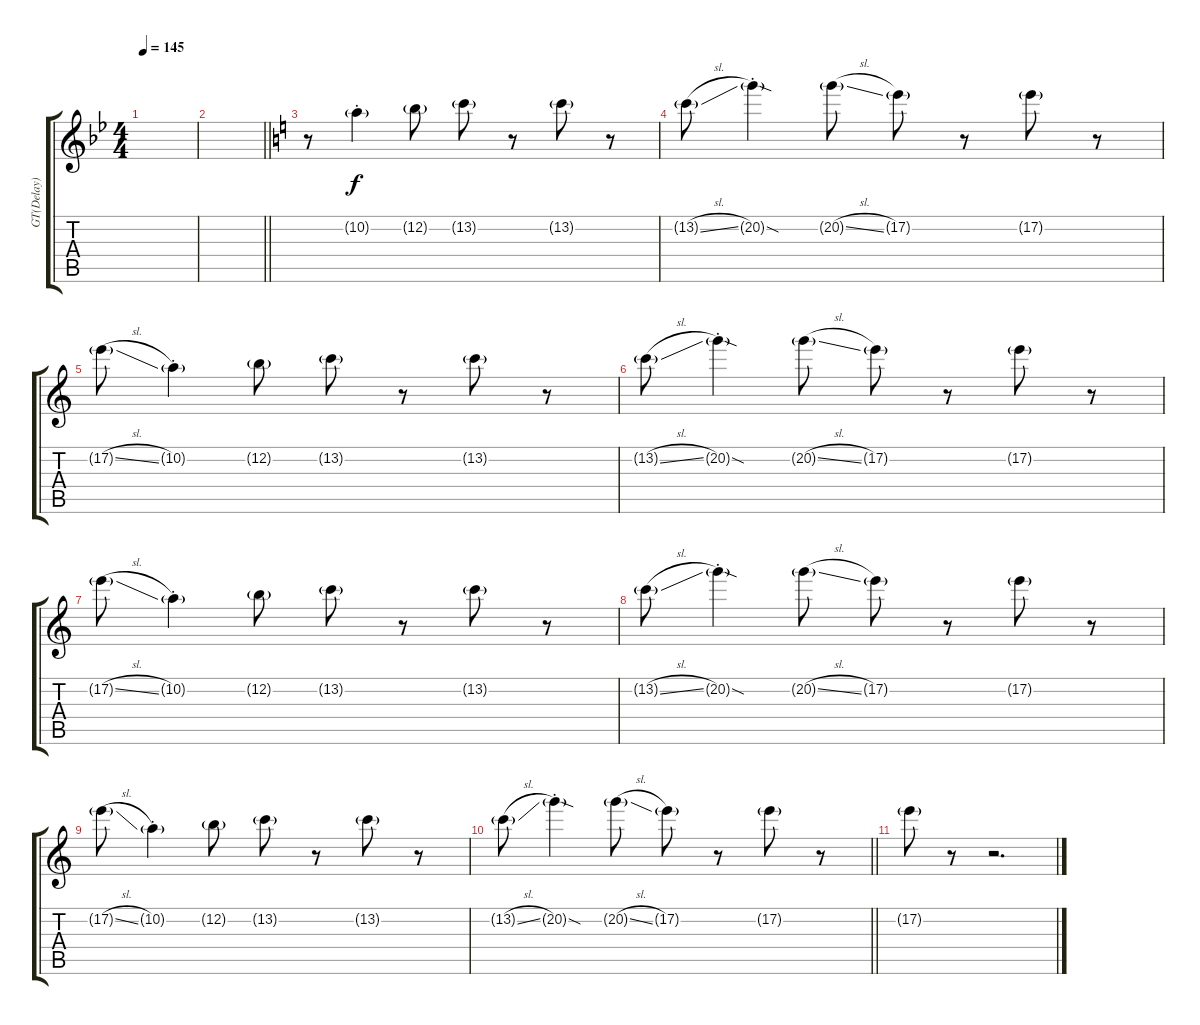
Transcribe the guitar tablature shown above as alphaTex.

\track ("GT(Delay)" "GT(Delay)") {instrument overdrivenguitar}
\staff {score tabs}
\tuning (E4 B3 G3 D3 A2 E2) {hide}
\ts (4 4)
\tempo 145
\clef g2
\ks bb
|
\barLineRight lightlight
|
\ks c
r.8 10.2{g st}.4 12.2{g}.8 13.2{g}.8 r.8 13.2{g}.8 r.8 |
13.2{sl g}.8 20.2{sod g st}.4 20.2{sl g}.8 17.2{g}.8 r.8 17.2{g}.8 r.8 |
17.2{sl g}.8 10.2{g st}.4 12.2{g}.8 13.2{g}.8 r.8 13.2{g}.8 r.8 |
13.2{sl g}.8 20.2{sod g st}.4 20.2{sl g}.8 17.2{g}.8 r.8 17.2{g}.8 r.8 |
17.2{sl g}.8 10.2{g st}.4 12.2{g}.8 13.2{g}.8 r.8 13.2{g}.8 r.8 |
13.2{sl g}.8 20.2{sod g st}.4 20.2{sl g}.8 17.2{g}.8 r.8 17.2{g}.8 r.8 |
17.2{sl g}.8 10.2{g st}.4 12.2{g}.8 13.2{g}.8 r.8 13.2{g}.8 r.8 |
\barLineRight lightlight
13.2{sl g}.8 20.2{sod g st}.4 20.2{sl g}.8 17.2{g}.8 r.8 17.2{g}.8 r.8 |
17.2{g}.8 r.8 r.2{d}
